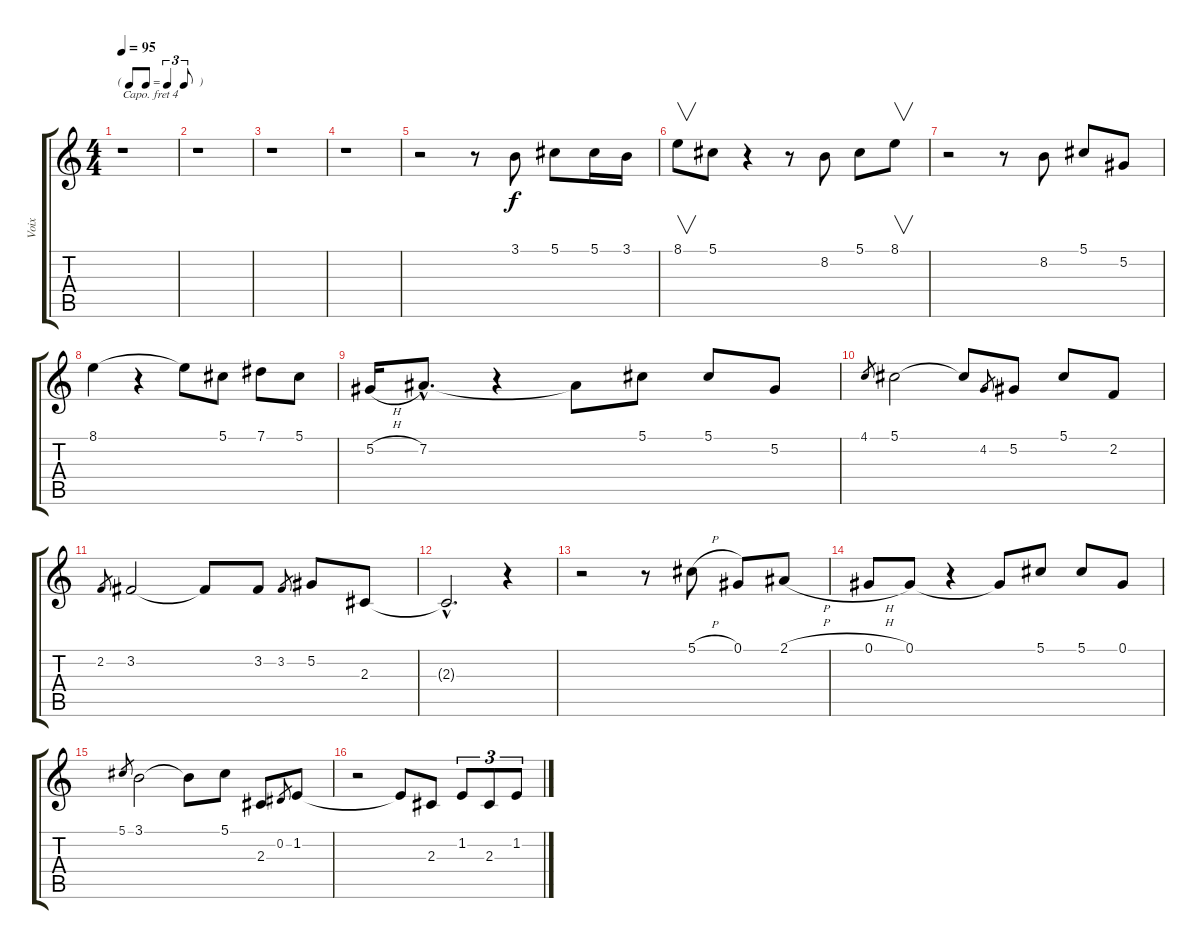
\track ("Voix" "Voix") {instrument choiraahs}
\staff {score tabs}
\capo 4
\tuning (E4 B3 G3 D3 A2 E2) {hide}
\ts (4 4)
\tf triplet8th
\tempo 95
\clef g2
\ks c
r.1{dy f} |
r.1 |
r.1 |
r.1 |
r.2 r.8 3.1.8 5.1.8 5.1.16 3.1.16 |
8.1.8{v} 5.1.8 r.4 r.8 8.2.8 5.1.8 8.1.8{v} |
r.2 r.8 8.2.8 5.1.8 5.2.8 |
8.1.4 r.4 8.1{t}.8 5.1.8 7.1.8 5.1.8 |
5.2{h}.16 7.2{hac}.8{d} r.4 7.2{t}.8 5.1.8 5.1.8 5.2.8 |
4.1.8{gr} 5.1.2 5.1{t}.8 4.2.8{gr} 5.2.8 5.1.8 2.2.8 |
2.2.8{gr} 3.2.2 3.2{t}.8 3.2.8 3.2.8{gr} 5.2.8 2.3.8 |
2.3{hac t}.2{d} r.4 |
r.2 r.8 5.1{h}.8 0.1.8 2.1{h}.8 |
0.1{h}.8 0.1.8 r.4 0.1{t}.8 5.1.8 5.1.8 0.1.8 |
5.1.8{gr} 3.1.2 3.1{t}.8 5.1.8 2.3.8 0.2.8{gr} 1.2.8 |
r.2 1.2{t}.8 2.3.8 1.2.8{tu (3 2)} 2.3.8{tu (3 2)} 1.2.8{tu (3 2)}
